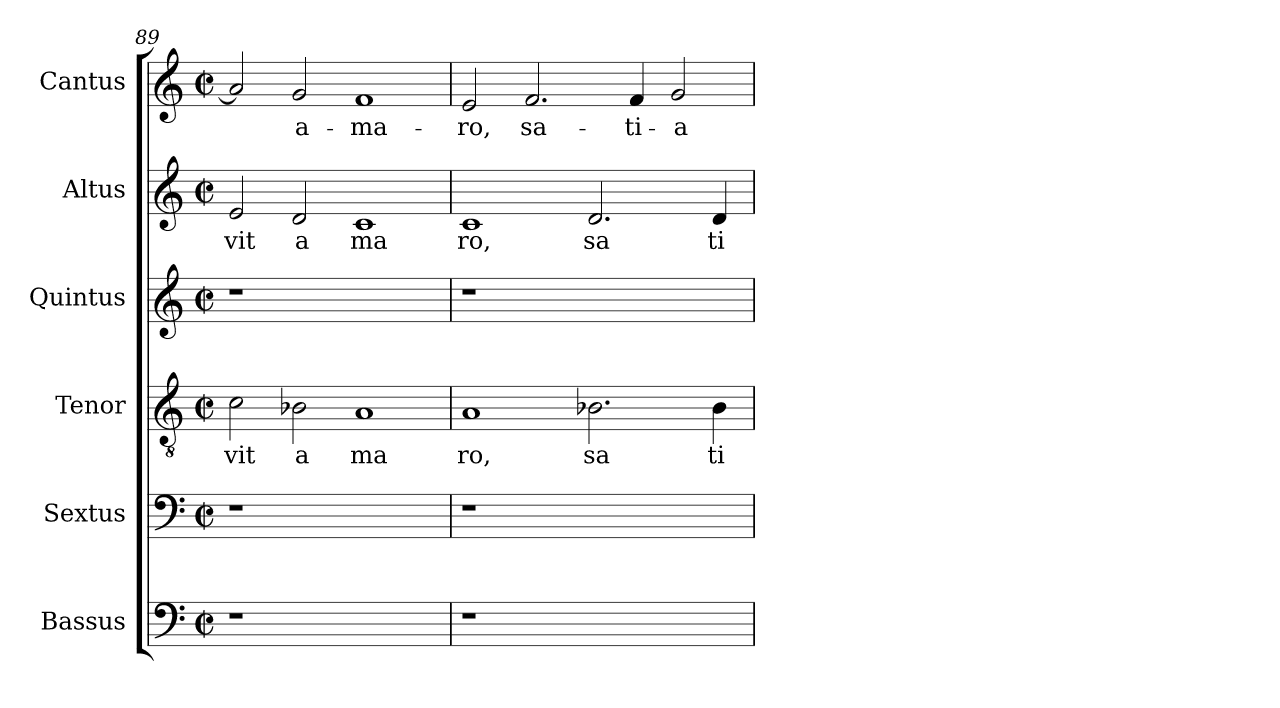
**kern	**kern	**kern	**text	**kern	**kern	**text	**kern	**text
*part6	*part5	*part4	*part4	*part3	*part2	*part2	*part1	*part1
*staff6	*staff5	*staff4	*staff4	*staff3	*staff2	*staff2	*staff1	*staff1
*I"Bassus	*I"Sextus	*I"Tenor	*	*I"Quintus	*I"Altus	*	*I"Cantus	*
*I'Bassus	*I'Sextus	*I'Tenor	*	*I'Quintus	*I'Altus	*	*I'Cantus	*
*clefF4	*clefF4	*clefGv2	*	*clefG2	*clefG2	*	*clefG2	*
*k[]	*k[]	*k[]	*	*k[]	*k[]	*	*k[]	*
*C:	*C:	*C:	*	*C:	*C:	*	*C:	*
*M2/2	*M2/2	*M2/2	*	*M2/2	*M2/2	*	*M2/2	*
*met(c|)	*met(c|)	*met(c|)	*	*met(c|)	*met(c|)	*	*met(c|)	*
=89	=89	=89	=89	=89	=89	=89	=89	=89
!	!	!	!LO:LY:b:cj	!	!	!LO:LY:b:cj	!	!LO:LY:b:cj
1r	1r	2c\	vit	1r	2e/	vit	2a/]	.
!	!	!	!LO:LY:b:cj	!	!	!LO:LY:b:cj	!	!LO:LY:b:cj
.	.	2B-X\	a	.	2d/	a	2g/	a-
!	!	!	!LO:LY:b:cj	!	!	!LO:LY:b:cj	!	!LO:LY:b:cj
1ryy	1ryy	1A	ma	1ryy	1c	ma	1f	-ma-
=90	=90	=90	=90	=90	=90	=90	=90	=90
!	!	!	!LO:LY:b:cj	!	!	!LO:LY:b:cj	!	!LO:LY:b:cj
1r	1r	1A	ro,	1r	1c	ro,	2e/	-ro,
!	!	!	!	!	!	!	!	!LO:LY:b:cj
.	.	.	.	.	.	.	2.f/	sa-
!	!	!	!LO:LY:b:cj	!	!	!LO:LY:b:cj	!	!
1ryy	1ryy	2.B-X\	sa	1ryy	2.d/	sa	.	.
!	!	!	!	!	!	!	!	!LO:LY:b:cj
.	.	.	.	.	.	.	4f/	-ti-
!	!	!	!	!	!	!	!	!LO:LY:b:cj
.	.	.	.	.	.	.	2g/	-a-
!	!	!	!LO:LY:b:cj	!	!	!LO:LY:b:cj	!	!
.	.	4B-\	ti	.	4d/	ti	.	.
=	=	=	=	=	=	=	=	=
*-	*-	*-	*-	*-	*-	*-	*-	*-
